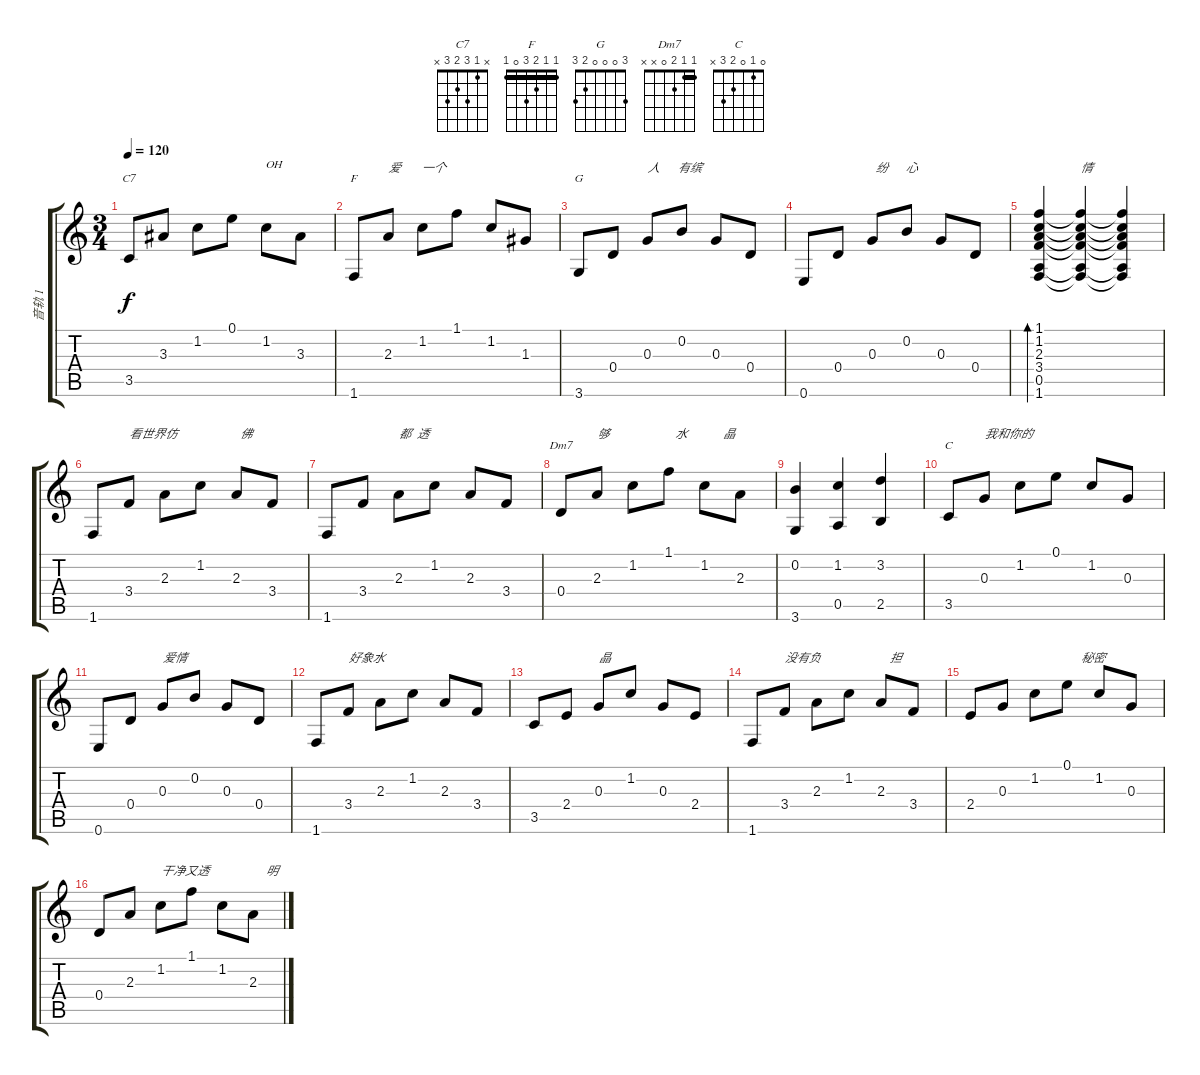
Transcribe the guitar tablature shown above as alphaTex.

\track ("音轨 1" "音轨 1") {instrument acousticguitarnylon}
\staff {score tabs}
\tuning (E4 B3 G3 D3 A2 E2) {hide}
\chord ("C7" x 1 3 2 3 x)
\chord ("F" 1 1 2 3 0 1) {barre 1}
\chord ("G" 3 0 0 0 2 3)
\chord ("Dm7" 1 1 2 0 x x) {barre 1}
\chord ("C" 0 1 0 2 3 x)
\ts (3 4)
\tempo 120
\clef g2
\ks c
3.5.8{ch "C7" dy f} 3.3.8 1.2.8 0.1.8 1.2.8{txt "OH"} 3.3.8 |
1.6.8{ch "F"} 2.3.8{txt "爱       一个"} 1.2.8 1.1.8 1.2.8 1.3.8 |
3.6.8{ch "G"} 0.4.8 0.3.8{txt "人      有缤"} 0.2.8 0.3.8 0.4.8 |
0.6.8 0.4.8 0.3.8{txt " 纷      心"} 0.2.8 0.3.8 0.4.8 |
(1.1 1.2 2.3 3.4 0.5 1.6).4{bd 30} (1.1{t} 1.2{t} 2.3{t} 3.4{t} 0.5{t} 1.6{t}).4{txt "情"} (1.1{t} 1.2{t} 2.3{t} 3.4{t} 0.5{t} 1.6{t}).4 |
1.6.8 3.4.8{txt "看世界仿                     佛"} 2.3.8 1.2.8 2.3.8 3.4.8 |
1.6.8 3.4.8 2.3.8{txt "都  透"} 1.2.8 2.3.8 3.4.8 |
0.4.8{ch "Dm7"} 2.3.8{txt "够                      水            晶"} 1.2.8 1.1.8 1.2.8 2.3.8 |
(0.2 3.6).4 (1.2 0.5).4 (3.2 2.5).4 |
3.5.8{ch "C"} 0.3.8{txt "我和你的"} 1.2.8 0.1.8 1.2.8 0.3.8 |
0.6.8 0.4.8 0.3.8{txt "爱情"} 0.2.8 0.3.8 0.4.8 |
1.6.8 3.4.8{txt "好象水"} 2.3.8 1.2.8 2.3.8 3.4.8 |
3.5.8 2.4.8 0.3.8{txt "晶"} 1.2.8 0.3.8 2.4.8 |
1.6.8 3.4.8{txt "没有负                       担 "} 2.3.8 1.2.8 2.3.8 3.4.8 |
2.4.8 0.3.8{txt "                          秘密"} 1.2.8 0.1.8 1.2.8 0.3.8 |
0.4.8 2.3.8 1.2.8{txt "干净又透                   明"} 1.1.8 1.2.8 2.3.8
